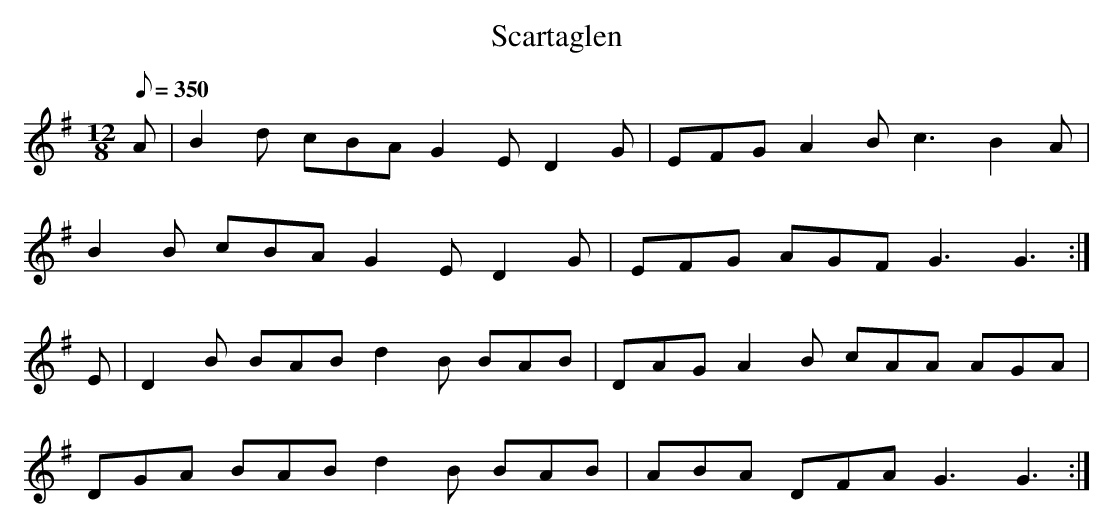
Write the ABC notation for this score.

X:1
T: Scartaglen
L: 1/8
M: 12/8
Q: 350
K: G
A|B2d cBA G2E D2G|EFG A2B c3 B2A|
B2B cBA G2E D2G|EFG AGF G3 G3 :|
E|D2B BAB d2B BAB|DAG A2B cAA AGA|
DGA BAB d2B BAB|ABA DFA G3 G3 :|
